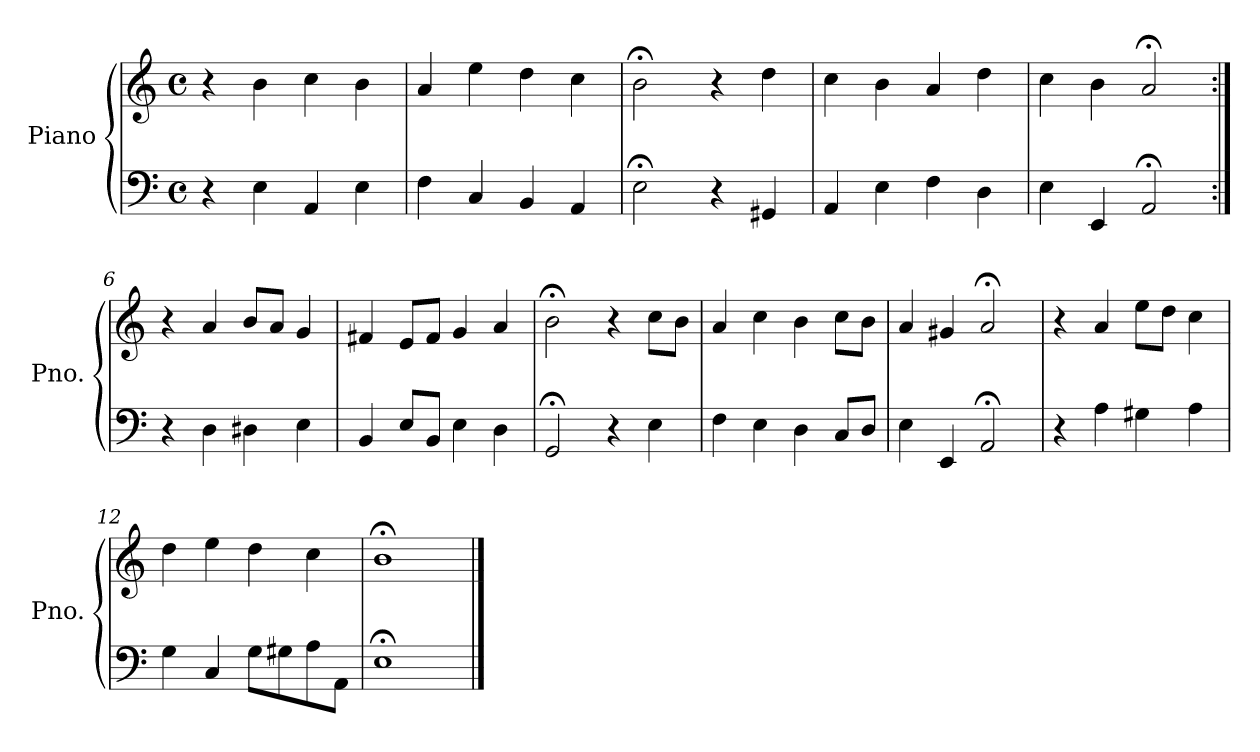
**kern	**kern
*part1	*part1
*staff2	*staff1
*I"Piano	*
*I'Pno.	*
*clefF4	*clefG2
*k[]	*k[]
*M4/4	*M4/4
*met(c)	*met(c)
=1	=1
4r	4r
4E\	4b\
4AA/	4cc\
4E\	4b\
=2	=2
4F\	4a/
4C/	4ee\
4BB/	4dd\
4AA/	4cc\
=3	=3
2E;<\	2b;<\
4r	4r
4GG#X/	4dd\
=4	=4
4AA/	4cc\
4E\	4b\
4F\	4a/
4D\	4dd\
=5	=5
4E\	4cc\
4EE/	4b\
2AA;</	2a;</
=6:|!	=6:|!
4r	4r
4D\	4a/
4D#X\	8b/L
.	8a/J
4E\	4g/
=7	=7
4BB/	4f#X/
8E/L	8e/L
8BB/J	8f#/J
4E\	4g/
4D\	4a/
!!LO:LB:g=z
=8	=8
2GG;</	2b;<\
4r	4r
4E\	8cc\L
.	8b\J
=9	=9
4F\	4a/
4E\	4cc\
4D\	4b\
8C/L	8cc\L
8D/J	8b\J
=10	=10
4E\	4a/
4EE/	4g#X/
2AA;</	2a;</
=11	=11
4r	4r
4A\	4a/
4G#X\	8ee\L
.	8dd\J
4A\	4cc\
=12	=12
4G\	4dd\
4C/	4ee\
8G\L	4dd\
8G#X\	.
8A\	4cc\
8AA\J	.
=13	=13
1E;<	1b;<
==	==
*-	*-
